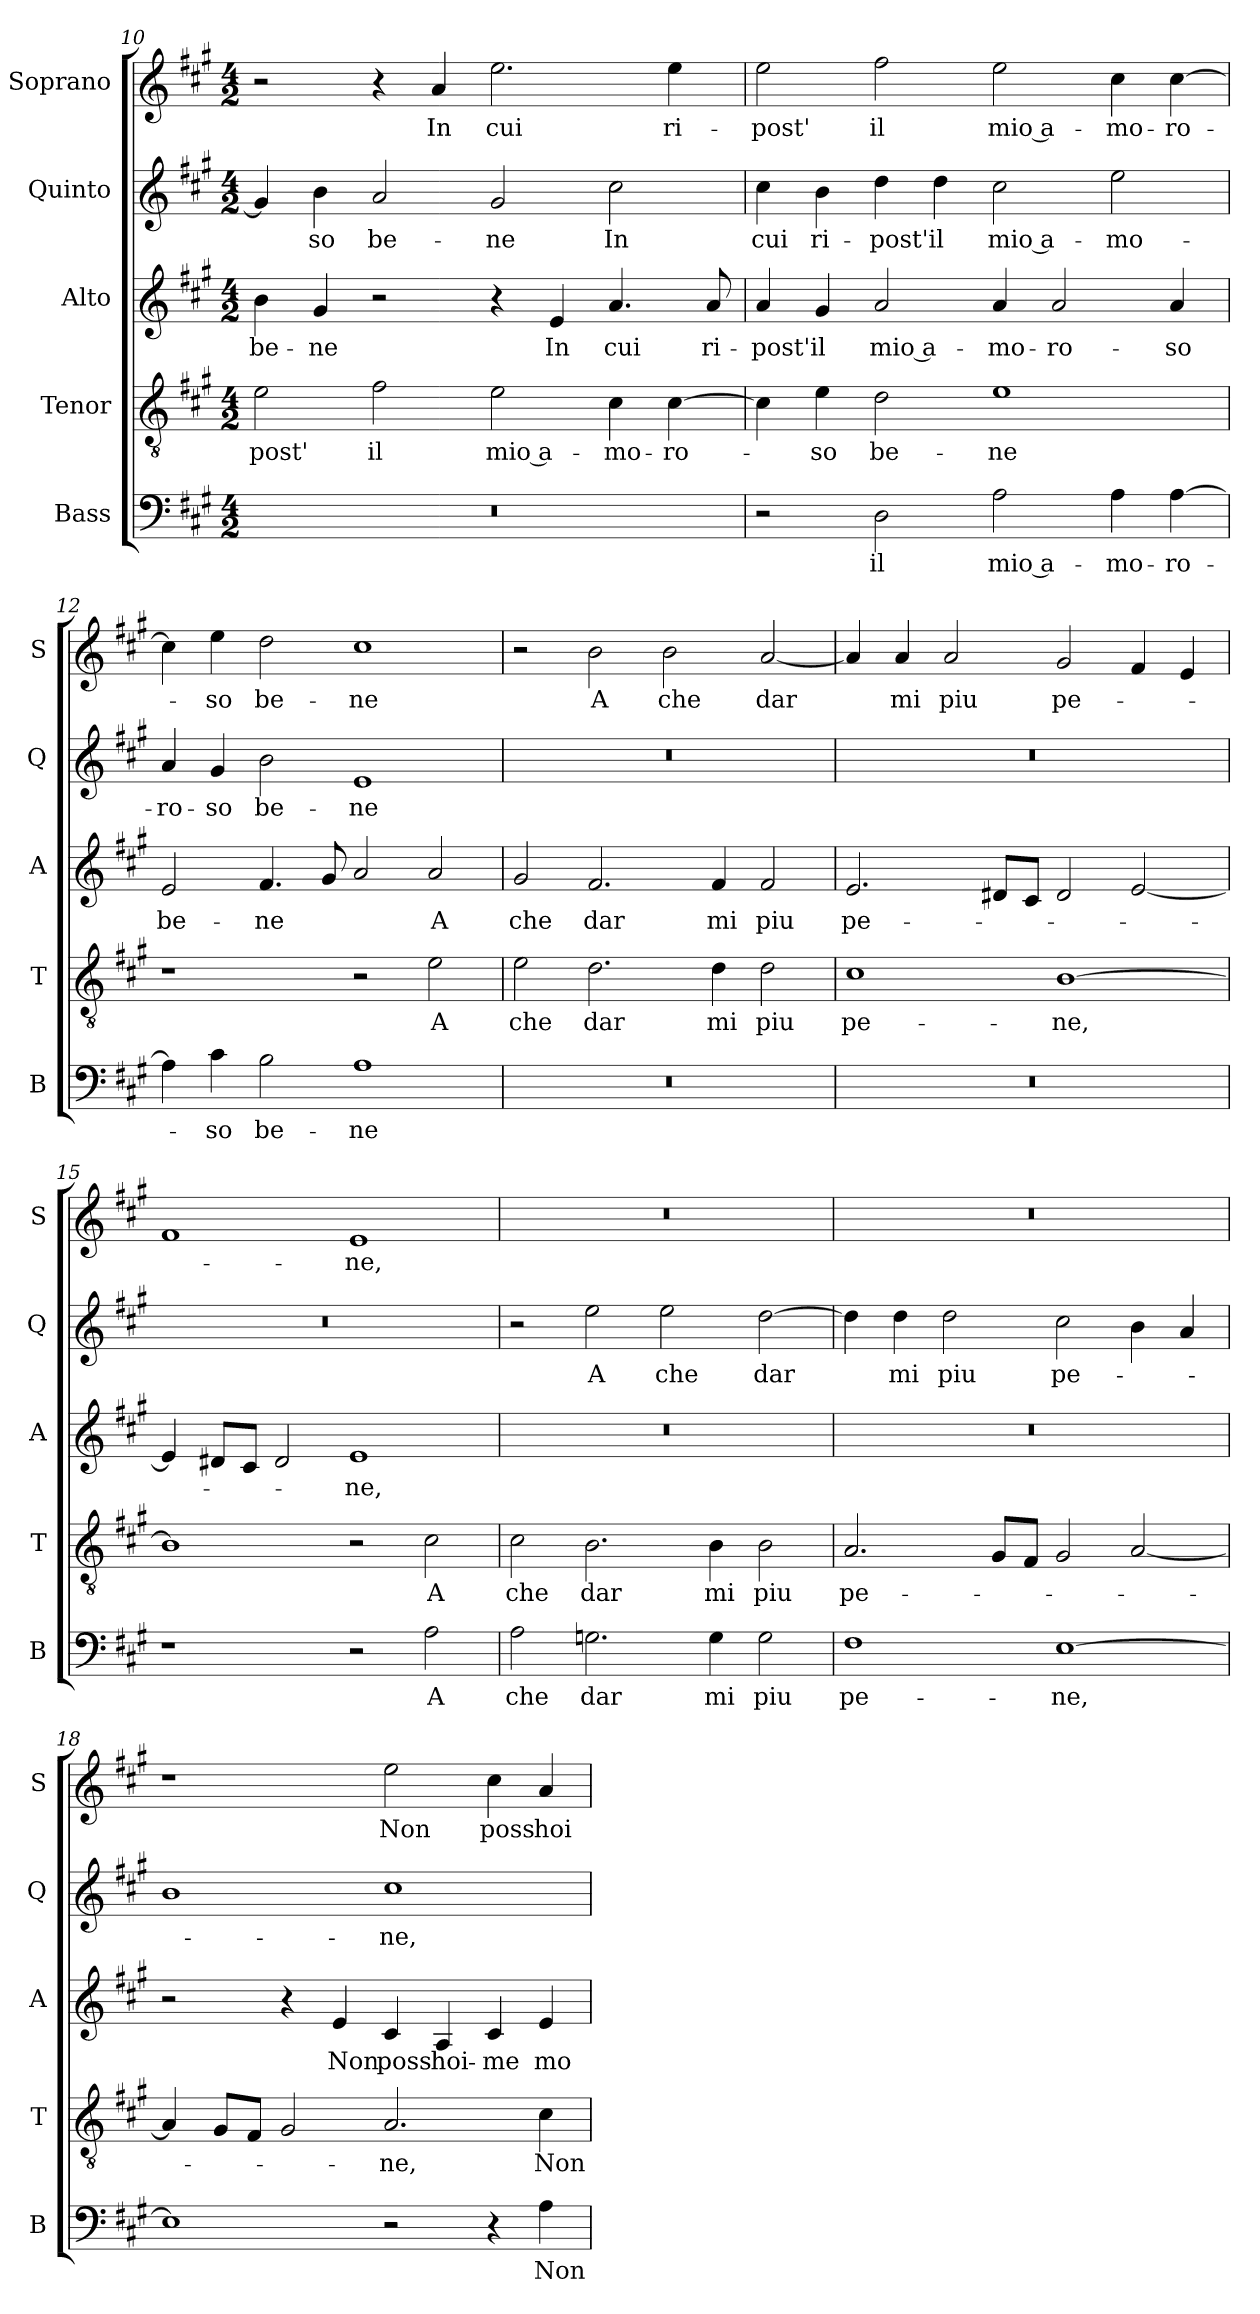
**kern	**text	**kern	**text	**kern	**text	**kern	**text	**kern	**text
*part5	*part5	*part4	*part4	*part3	*part3	*part2	*part2	*part1	*part1
*staff5	*staff5	*staff4	*staff4	*staff3	*staff3	*staff2	*staff2	*staff1	*staff1
*I"Bass	*	*I"Tenor	*	*I"Alto	*	*I"Quinto	*	*I"Soprano	*
*I'B	*	*I'T	*	*I'A	*	*I'Q	*	*I'S	*
*clefF4	*	*clefGv2	*	*clefG2	*	*clefG2	*	*clefG2	*
*k[f#c#g#]	*	*k[f#c#g#]	*	*k[f#c#g#]	*	*k[f#c#g#]	*	*k[f#c#g#]	*
*A:	*	*A:	*	*A:	*	*A:	*	*A:	*
*M4/2	*	*M4/2	*	*M4/2	*	*M4/2	*	*M4/2	*
=10	=10	=10	=10	=10	=10	=10	=10	=10	=10
!	!	!	!LO:LY:b	!	!LO:LY:b	!	!	!	!
0r	.	2e\	-post'	4b\	be-	4g#/]	.	2r	.
!	!	!	!	!	!LO:LY:b	!	!LO:LY:b	!	!
.	.	.	.	4g#/	-ne	4b\	-so	.	.
!	!	!	!LO:LY:b	!	!	!	!LO:LY:b	!	!
.	.	2f#\	il	2r	.	2a/	be-	4r	.
!	!	!	!	!	!	!	!	!	!LO:LY:b
.	.	.	.	.	.	.	.	4a/	In
!	!	!	!LO:LY:b	!	!	!	!LO:LY:b	!	!LO:LY:b
.	.	2e\	mio a-	4r	.	2g#/	-ne	2.ee\	cui
!	!	!	!	!	!LO:LY:b	!	!	!	!
.	.	.	.	4e/	In	.	.	.	.
!	!	!	!LO:LY:b	!	!LO:LY:b	!	!LO:LY:b	!	!
.	.	4c#\	-mo-	4.a/	cui	2cc#\	In	.	.
!	!	!	!LO:LY:b	!	!	!	!	!	!LO:LY:b
.	.	[4c#\	-ro-	.	.	.	.	4ee\	ri-
!	!	!	!	!	!LO:LY:b	!	!	!	!
.	.	.	.	8a/	ri-	.	.	.	.
=11	=11	=11	=11	=11	=11	=11	=11	=11	=11
!	!	!	!	!	!LO:LY:b	!	!LO:LY:b	!	!LO:LY:b
2r	.	4c#\]	.	4a/	-post'	4cc#\	cui	2ee\	-post'
!	!	!	!LO:LY:b	!	!LO:LY:b	!	!LO:LY:b	!	!
.	.	4e\	-so	4g#/	il	4b\	ri-	.	.
!	!LO:LY:b	!	!LO:LY:b	!	!LO:LY:b	!	!LO:LY:b	!	!LO:LY:b
2D\	il	2d\	be-	2a/	mio a-	4dd\	-post'	2ff#\	il
!	!	!	!	!	!	!	!LO:LY:b	!	!
.	.	.	.	.	.	4dd\	il	.	.
!	!LO:LY:b	!	!LO:LY:b	!	!LO:LY:b	!	!LO:LY:b	!	!LO:LY:b
2A\	mio a-	1e	-ne	4a/	-mo-	2cc#\	mio a-	2ee\	mio a-
!	!	!	!	!	!LO:LY:b	!	!	!	!
.	.	.	.	2a/	-ro-	.	.	.	.
!	!LO:LY:b	!	!	!	!	!	!LO:LY:b	!	!LO:LY:b
4A\	-mo-	.	.	.	.	2ee\	-mo-	4cc#\	-mo-
!	!LO:LY:b	!	!	!	!LO:LY:b	!	!	!	!LO:LY:b
[4A\	-ro-	.	.	4a/	-so	.	.	[4cc#\	-ro-
!!LO:LB:g=z
=12	=12	=12	=12	=12	=12	=12	=12	=12	=12
!	!	!	!	!	!LO:LY:b	!	!LO:LY:b	!	!
4A\]	.	1r	.	2e/	be-	4a/	-ro-	4cc#\]	.
!	!LO:LY:b	!	!	!	!	!	!LO:LY:b	!	!LO:LY:b
4c#\	-so	.	.	.	.	4g#/	-so	4ee\	-so
!	!LO:LY:b	!	!	!	!LO:LY:b	!	!LO:LY:b	!	!LO:LY:b
2B\	be-	.	.	4.f#/	-ne	2b\	be-	2dd\	be-
.	.	.	.	8g#/	.	.	.	.	.
!	!LO:LY:b	!	!	!	!	!	!LO:LY:b	!	!LO:LY:b
1A	-ne	2r	.	2a/	.	1e	-ne	1cc#	-ne
!	!	!	!LO:LY:b	!	!LO:LY:b	!	!	!	!
.	.	2e\	A	2a/	A	.	.	.	.
=13	=13	=13	=13	=13	=13	=13	=13	=13	=13
!	!	!	!LO:LY:b	!	!LO:LY:b	!	!	!	!
0r	.	2e\	che	2g#/	che	0r	.	2r	.
!	!	!	!LO:LY:b	!	!LO:LY:b	!	!	!	!LO:LY:b
.	.	2.d\	dar	2.f#/	dar	.	.	2b\	A
!	!	!	!	!	!	!	!	!	!LO:LY:b
.	.	.	.	.	.	.	.	2b\	che
!	!	!	!LO:LY:b	!	!LO:LY:b	!	!	!	!
.	.	4d\	mi	4f#/	mi	.	.	.	.
!	!	!	!LO:LY:b	!	!LO:LY:b	!	!	!	!LO:LY:b
.	.	2d\	piu	2f#/	piu	.	.	[2a/	dar
=14	=14	=14	=14	=14	=14	=14	=14	=14	=14
!	!	!	!LO:LY:b	!	!LO:LY:b	!	!	!	!
0r	.	1c#	pe-	2.e/	pe-	0r	.	4a/]	.
!	!	!	!	!	!	!	!	!	!LO:LY:b
.	.	.	.	.	.	.	.	4a/	mi
!	!	!	!	!	!	!	!	!	!LO:LY:b
.	.	.	.	.	.	.	.	2a/	piu
.	.	.	.	8d#X/L	.	.	.	.	.
.	.	.	.	8c#/J	.	.	.	.	.
!	!	!	!LO:LY:b	!	!	!	!	!	!LO:LY:b
.	.	[1B	-ne,	2d#/	.	.	.	2g#/	pe-
.	.	.	.	[2e/	.	.	.	4f#/	.
.	.	.	.	.	.	.	.	4e/	.
=15	=15	=15	=15	=15	=15	=15	=15	=15	=15
1r	.	1B]	.	4e/]	.	0r	.	1f#	.
.	.	.	.	8d#X/L	.	.	.	.	.
.	.	.	.	8c#/J	.	.	.	.	.
.	.	.	.	2d#/	.	.	.	.	.
!	!	!	!	!	!LO:LY:b	!	!	!	!LO:LY:b
2r	.	2r	.	1e	-ne,	.	.	1e	-ne,
!	!LO:LY:b	!	!LO:LY:b	!	!	!	!	!	!
2A\	A	2c#\	A	.	.	.	.	.	.
!!LO:LB:g=z
=16	=16	=16	=16	=16	=16	=16	=16	=16	=16
!	!LO:LY:b	!	!LO:LY:b	!	!	!	!	!	!
2A\	che	2c#\	che	0r	.	2r	.	0r	.
!	!LO:LY:b	!	!LO:LY:b	!	!	!	!LO:LY:b	!	!
2.Gn\	dar	2.B\	dar	.	.	2ee\	A	.	.
!	!	!	!	!	!	!	!LO:LY:b	!	!
.	.	.	.	.	.	2ee\	che	.	.
!	!LO:LY:b	!	!LO:LY:b	!	!	!	!	!	!
4G\	mi	4B\	mi	.	.	.	.	.	.
!	!LO:LY:b	!	!LO:LY:b	!	!	!	!LO:LY:b	!	!
2G\	piu	2B\	piu	.	.	[2dd\	dar	.	.
=17	=17	=17	=17	=17	=17	=17	=17	=17	=17
!	!LO:LY:b	!	!LO:LY:b	!	!	!	!	!	!
1F#	pe-	2.A/	pe-	0r	.	4dd\]	.	0r	.
!	!	!	!	!	!	!	!LO:LY:b	!	!
.	.	.	.	.	.	4dd\	mi	.	.
!	!	!	!	!	!	!	!LO:LY:b	!	!
.	.	.	.	.	.	2dd\	piu	.	.
.	.	8G#/L	.	.	.	.	.	.	.
.	.	8F#/J	.	.	.	.	.	.	.
!	!LO:LY:b	!	!	!	!	!	!LO:LY:b	!	!
[1E	-ne,	2G#/	.	.	.	2cc#\	pe-	.	.
.	.	[2A/	.	.	.	4b\	.	.	.
.	.	.	.	.	.	4a/	.	.	.
=18	=18	=18	=18	=18	=18	=18	=18	=18	=18
1E]	.	4A/]	.	2r	.	1b	.	1r	.
.	.	8G#/L	.	.	.	.	.	.	.
.	.	8F#/J	.	.	.	.	.	.	.
.	.	2G#/	.	4r	.	.	.	.	.
!	!	!	!	!	!LO:LY:b	!	!	!	!
.	.	.	.	4e/	Non	.	.	.	.
!	!	!	!LO:LY:b	!	!LO:LY:b	!	!LO:LY:b	!	!LO:LY:b
2r	.	2.A/	-ne,	4c#/	poss'	1cc#	-ne,	2ee\	Non
!	!	!	!	!	!LO:LY:b	!	!	!	!
.	.	.	.	4A/	hoi-	.	.	.	.
!	!	!	!	!	!LO:LY:b	!	!	!	!LO:LY:b
4r	.	.	.	4c#/	-me	.	.	4cc#\	poss'
!	!LO:LY:b	!	!LO:LY:b	!	!LO:LY:b	!	!	!	!LO:LY:b
4A\	Non	4c#\	Non	4e/	mo-	.	.	4a/	hoi-
=	=	=	=	=	=	=	=	=	=
*-	*-	*-	*-	*-	*-	*-	*-	*-	*-
